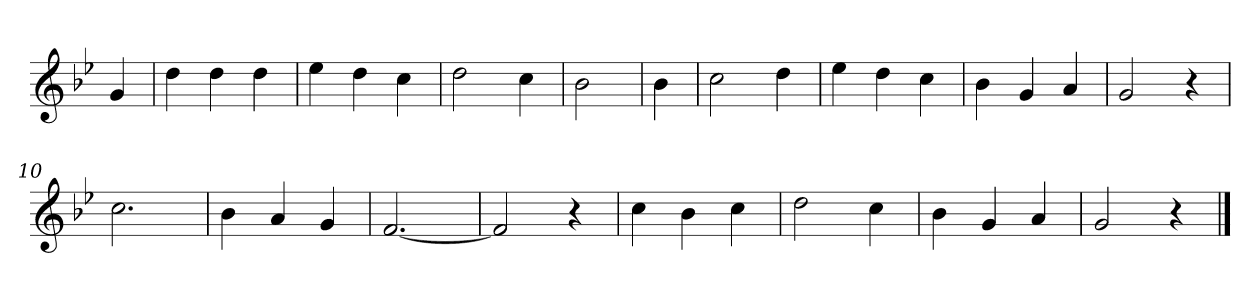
**kern
*part1
*staff1
*clefG2
*k[b-e-]
*g:
=
4g
=1
4dd
4dd
4dd
=2
4ee-
4dd
4cc
=3
2dd
4cc
=4
2b-
=5
4b-
=6
2cc
4dd
=7
4ee-
4dd
4cc
=8
4b-
4g
4a
=9
2g
4r
=10
2.cc
=11
4b-
4a
4g
=12
[2.f
=13
2f]
4r
=14
4cc
4b-
4cc
=15
2dd
4cc
=16
4b-
4g
4a
=17
2g
4r
==
*-
